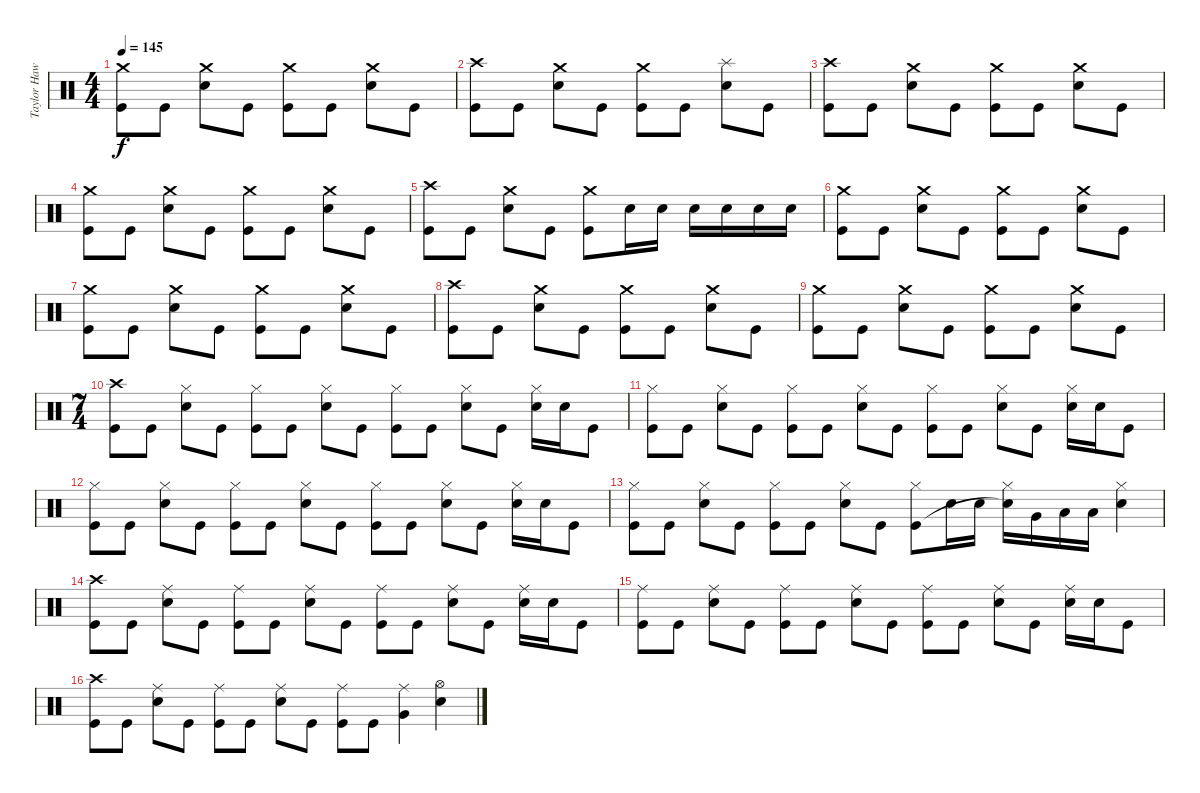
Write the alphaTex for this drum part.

\track ("Taylor Hawkins" "Taylor Haw") {instrument percussion}
\staff {score}
\articulation defaults
\ts (4 4)
\tempo 145
\clef neutral
\ks c
("Crash medium (hit)" "Kick (hit)").8{dy f} "Kick (hit)".8 ("Crash medium (hit)" "Electric Snare (hit)").8 "Kick (hit)".8 ("Crash medium (hit)" "Kick (hit)").8 "Kick (hit)".8 ("Crash medium (hit)" "Electric Snare (hit)").8 "Kick (hit)".8 |
("Crash high (hit)" "Kick (hit)").8 "Kick (hit)".8 ("Crash medium (hit)" "Electric Snare (hit)").8 "Kick (hit)".8 ("Crash medium (hit)" "Kick (hit)").8 "Kick (hit)".8 ("Splash (hit)" "Electric Snare (hit)").8 "Kick (hit)".8 |
("Crash high (hit)" "Kick (hit)").8 "Kick (hit)".8 ("Crash medium (hit)" "Electric Snare (hit)").8 "Kick (hit)".8 ("Crash medium (hit)" "Kick (hit)").8 "Kick (hit)".8 ("Crash medium (hit)" "Electric Snare (hit)").8 "Kick (hit)".8 |
("Crash medium (hit)" "Kick (hit)").8 "Kick (hit)".8 ("Crash medium (hit)" "Electric Snare (hit)").8 "Kick (hit)".8 ("Crash medium (hit)" "Kick (hit)").8 "Kick (hit)".8 ("Crash medium (hit)" "Electric Snare (hit)").8 "Kick (hit)".8 |
("Crash high (hit)" "Kick (hit)").8 "Kick (hit)".8 ("Crash medium (hit)" "Electric Snare (hit)").8 "Kick (hit)".8 ("Crash medium (hit)" "Kick (hit)").8 "Electric Snare (hit)".16 "Electric Snare (hit)".16 "Electric Snare (hit)".16 "Electric Snare (hit)".16 "Electric Snare (hit)".16 "Electric Snare (hit)".16 |
("Crash medium (hit)" "Kick (hit)").8 "Kick (hit)".8 ("Crash medium (hit)" "Electric Snare (hit)").8 "Kick (hit)".8 ("Crash medium (hit)" "Kick (hit)").8 "Kick (hit)".8 ("Crash medium (hit)" "Electric Snare (hit)").8 "Kick (hit)".8 |
("Crash medium (hit)" "Kick (hit)").8 "Kick (hit)".8 ("Crash medium (hit)" "Electric Snare (hit)").8 "Kick (hit)".8 ("Crash medium (hit)" "Kick (hit)").8 "Kick (hit)".8 ("Crash medium (hit)" "Electric Snare (hit)").8 "Kick (hit)".8 |
("Crash high (hit)" "Kick (hit)").8 "Kick (hit)".8 ("Crash medium (hit)" "Electric Snare (hit)").8 "Kick (hit)".8 ("Crash medium (hit)" "Kick (hit)").8 "Kick (hit)".8 ("Crash medium (hit)" "Electric Snare (hit)").8 "Kick (hit)".8 |
("Crash medium (hit)" "Kick (hit)").8 "Kick (hit)".8 ("Crash medium (hit)" "Electric Snare (hit)").8 "Kick (hit)".8 ("Crash medium (hit)" "Kick (hit)").8 "Kick (hit)".8 ("Crash medium (hit)" "Electric Snare (hit)").8 "Kick (hit)".8 |
\ts (7 4)
("Crash high (hit)" "Kick (hit)").8 "Kick (hit)".8 ("Hi-Hat (closed)" "Electric Snare (hit)").8 "Kick (hit)".8 ("Hi-Hat (closed)" "Kick (hit)").8 "Kick (hit)".8 ("Hi-Hat (closed)" "Electric Snare (hit)").8 "Kick (hit)".8 ("Hi-Hat (closed)" "Kick (hit)").8 "Kick (hit)".8 ("Hi-Hat (closed)" "Electric Snare (hit)").8 "Kick (hit)".8 ("Hi-Hat (closed)" "Electric Snare (hit)").16 "Electric Snare (hit)".16 "Kick (hit)".8 |
("Hi-Hat (closed)" "Kick (hit)").8 "Kick (hit)".8 ("Hi-Hat (closed)" "Electric Snare (hit)").8 "Kick (hit)".8 ("Hi-Hat (closed)" "Kick (hit)").8 "Kick (hit)".8 ("Hi-Hat (closed)" "Electric Snare (hit)").8 "Kick (hit)".8 ("Hi-Hat (closed)" "Kick (hit)").8 "Kick (hit)".8 ("Hi-Hat (closed)" "Electric Snare (hit)").8 "Kick (hit)".8 ("Hi-Hat (closed)" "Electric Snare (hit)").16 "Electric Snare (hit)".16 "Kick (hit)".8 |
("Hi-Hat (closed)" "Kick (hit)").8 "Kick (hit)".8 ("Hi-Hat (closed)" "Electric Snare (hit)").8 "Kick (hit)".8 ("Hi-Hat (closed)" "Kick (hit)").8 "Kick (hit)".8 ("Hi-Hat (closed)" "Electric Snare (hit)").8 "Kick (hit)".8 ("Hi-Hat (closed)" "Kick (hit)").8 "Kick (hit)".8 ("Hi-Hat (closed)" "Electric Snare (hit)").8 "Kick (hit)".8 ("Hi-Hat (closed)" "Electric Snare (hit)").16 "Electric Snare (hit)".16 "Kick (hit)".8 |
("Hi-Hat (closed)" "Kick (hit)").8 "Kick (hit)".8 ("Hi-Hat (closed)" "Electric Snare (hit)").8 "Kick (hit)".8 ("Hi-Hat (closed)" "Kick (hit)").8 "Kick (hit)".8 ("Hi-Hat (closed)" "Electric Snare (hit)").8 "Kick (hit)".8 ("Hi-Hat (closed)" "Kick (hit)").8 "Electric Snare (hit)".16 "Electric Snare (hit)".16 ("Hi-Hat (closed)" "Electric Snare (hit)"{t}).16 "Very Low Tom (hit)".16 "Low Floor Tom (hit)".16 "Low Floor Tom (hit)".16 ("Hi-Hat (closed)" "Electric Snare (hit)").4 |
("Crash high (hit)" "Kick (hit)").8 "Kick (hit)".8 ("Ride (middle)" "Electric Snare (hit)").8 "Kick (hit)".8 ("Ride (middle)" "Kick (hit)").8 "Kick (hit)".8 ("Ride (middle)" "Electric Snare (hit)").8 "Kick (hit)".8 ("Ride (middle)" "Kick (hit)").8 "Kick (hit)".8 ("Ride (middle)" "Electric Snare (hit)").8 "Kick (hit)".8 ("Ride (middle)" "Electric Snare (hit)").16 "Electric Snare (hit)".16 "Kick (hit)".8 |
("Ride (middle)" "Kick (hit)").8 "Kick (hit)".8 ("Ride (middle)" "Electric Snare (hit)").8 "Kick (hit)".8 ("Ride (middle)" "Kick (hit)").8 "Kick (hit)".8 ("Ride (middle)" "Electric Snare (hit)").8 "Kick (hit)".8 ("Ride (middle)" "Kick (hit)").8 "Kick (hit)".8 ("Ride (middle)" "Electric Snare (hit)").8 "Kick (hit)".8 ("Ride (middle)" "Electric Snare (hit)").16 "Electric Snare (hit)".16 "Kick (hit)".8 |
("Crash high (hit)" "Kick (hit)").8 "Kick (hit)".8 ("Ride (middle)" "Electric Snare (hit)").8 "Kick (hit)".8 ("Ride (middle)" "Kick (hit)").8 "Kick (hit)".8 ("Ride (middle)" "Electric Snare (hit)").8 "Kick (hit)".8 ("Ride (middle)" "Kick (hit)").8 "Kick (hit)".8 ("Ride (middle)" "Very Low Tom (hit)").4 ("Hi-Hat (open)" "Electric Snare (hit)").4
